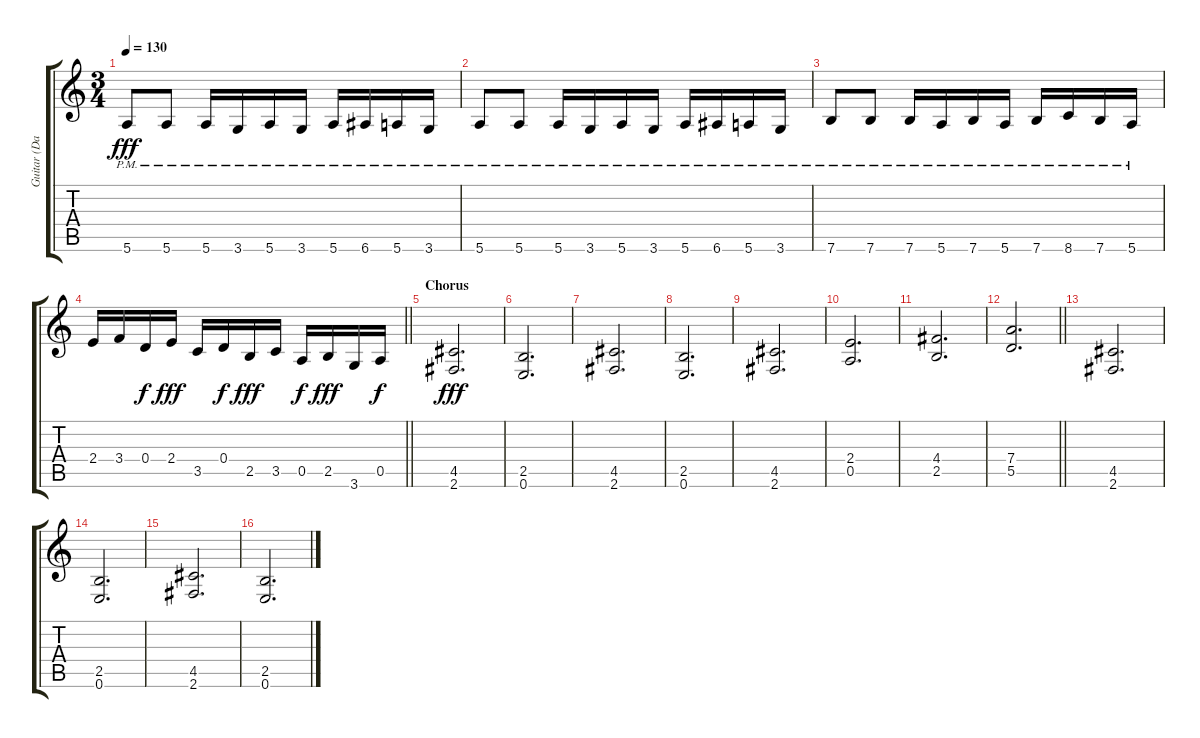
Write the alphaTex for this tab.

\track ("Guitar (Dave)" "Guitar (Da") {instrument distortionguitar}
\staff {score tabs}
\tuning (E4 B3 G3 D3 A2 E2) {hide}
\ts (3 4)
\tempo 130
\clef g2
\ks c
5.6{pm}.8{dy fff} 5.6{pm}.8 5.6{pm}.16 3.6{pm}.16 5.6{pm}.16 3.6{pm}.16 5.6{pm}.16 6.6{pm}.16 5.6{pm}.16 3.6{pm}.16 |
5.6{pm}.8 5.6{pm}.8 5.6{pm}.16 3.6{pm}.16 5.6{pm}.16 3.6{pm}.16 5.6{pm}.16 6.6{pm}.16 5.6{pm}.16 3.6{pm}.16 |
7.6{pm}.8 7.6{pm}.8 7.6{pm}.16 5.6{pm}.16 7.6{pm}.16 5.6{pm}.16 7.6{pm}.16 8.6{pm}.16 7.6{pm}.16 5.6{pm}.16 |
\barLineRight lightlight
2.4.16 3.4.16 0.4.16{dy f} 2.4.16{dy fff} 3.5.16 0.4.16{dy f} 2.5.16{dy fff} 3.5.16 0.5.16{dy f} 2.5.16{dy fff} 3.6.16 0.5.16{dy f} |
\section ("" "Chorus")
(4.5 2.6).2{d dy fff} |
(2.5 0.6).2{d} |
(4.5 2.6).2{d} |
(2.5 0.6).2{d} |
(4.5 2.6).2{d} |
(2.4 0.5).2{d} |
(4.4 2.5).2{d} |
\barLineRight lightlight
(7.4 5.5).2{d} |
(4.5 2.6).2{d} |
(2.5 0.6).2{d} |
(4.5 2.6).2{d} |
(2.5 0.6).2{d}
